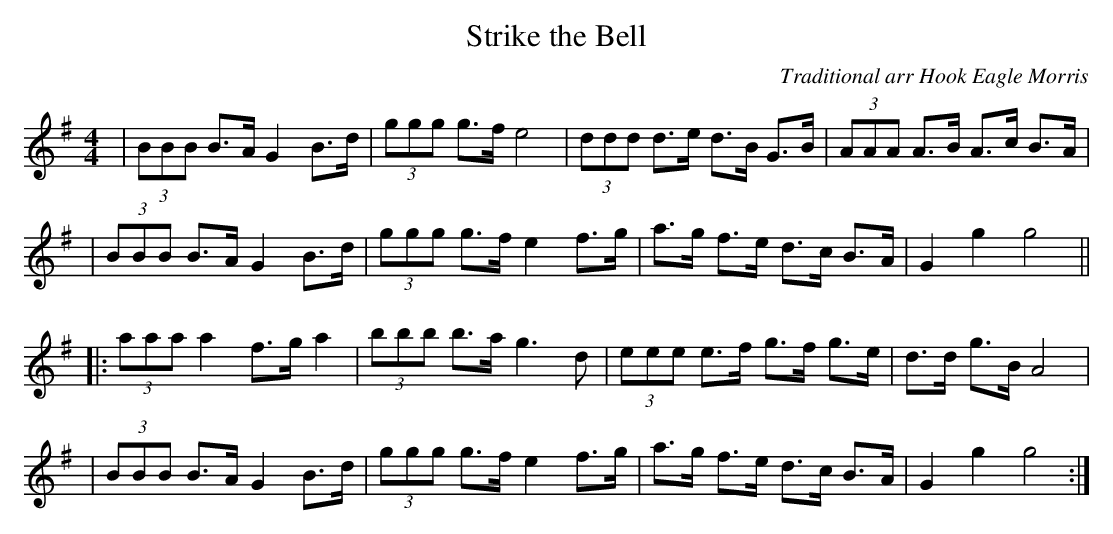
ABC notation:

X:1
T:Strike the Bell
C:Traditional arr Hook Eagle Morris
M:4/4
K:G
L:1/16
|(3B2B2B2 B2>A2 G4 B2>d2 |(3g2g2g2 g2>f2 e8 | (3d2d2d2 d2>e2 d2>B2 G2>B2 | (3A2A2A2 A2>B2 A2>c2 B2>A2 |
|(3B2B2B2 B2>A2 G4 B2>d2 |(3g2g2g2 g2>f2 e4 f2>g2 | a2>g2 f2>e2 d2>c2 B2>A2 | G4 g4 g8 ||
|:(3a2a2a2 a4 f2>g2 a4 | (3b2b2b2 b2>a2 g6 d2 | (3e2e2e2 e2>f2 g2>f2 g2>e2 | d2>d2 g2>B2 A8 |
|(3B2B2B2 B2>A2 G4 B2>d2 |(3g2g2g2 g2>f2 e4 f2>g2 | a2>g2 f2>e2 d2>c2 B2>A2 | G4 g4 g8 :|
